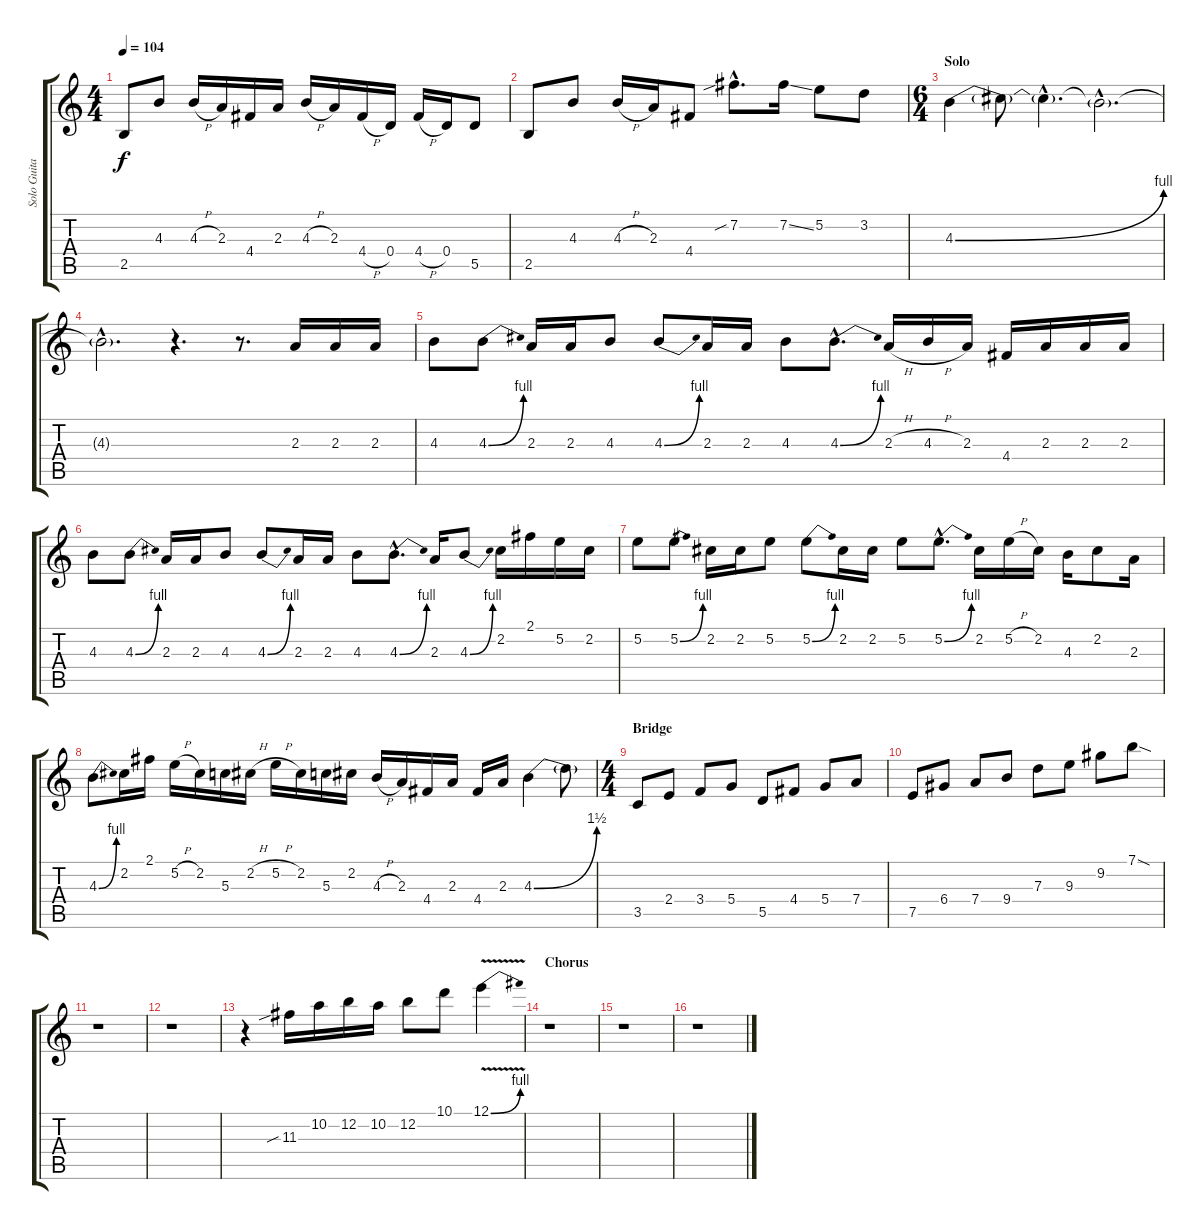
\track ("Solo Guitar" "Solo Guita") {instrument overdrivenguitar}
\staff {score tabs}
\tuning (E4 B3 G3 D3 A2 E2) {hide}
\ts (4 4)
\tempo 104
\clef g2
\ks c
2.5.8{dy f} 4.3.8 4.3{h}.16 2.3.16 4.4.16 2.3.16 4.3{h}.16 2.3.16 4.4{h}.16 0.4.16 4.4{h}.16 0.4.16 5.5.8 |
2.5.8 4.3.8 4.3{h}.16 2.3.16 4.4.8 7.2{sib hac}.8{d} 7.2{ss}.16 5.2.8 3.2.8 |
\ts (6 4)
\section ("" "Solo")
4.3{be (bend 0 0 60 4)}.4 4.3{t}.8 4.3{hac t}.4{d} 4.3{hac t}.2{d} |
4.3{hac t}.2{d} r.4{d} r.8{d} 2.3.16 2.3.16 2.3.16 |
4.3.8 4.3{be (bend 0 0 60 4)}.8 2.3.16 2.3.16 4.3.8 4.3{be (bend 0 0 60 4)}.8 2.3.16 2.3.16 4.3.8 4.3{be (bend 0 0 60 4) hac}.8{d} 2.3{h}.16 4.3{h}.16 2.3.16 4.4.16 2.3.16 2.3.16 2.3.16 |
4.3.8 4.3{be (bend 0 0 60 4)}.8 2.3.16 2.3.16 4.3.8 4.3{be (bend 0 0 60 4)}.8 2.3.16 2.3.16 4.3.8 4.3{be (bend 0 0 60 4) hac}.8{d} 2.3.16 4.3{be (bend 0 0 60 4)}.8 2.2.16 2.1.16 5.2.16 2.2.16 |
5.2.8 5.2{be (bend 0 0 60 4)}.8 2.2.16 2.2.16 5.2.8 5.2{be (bend 0 0 60 4)}.8 2.2.16 2.2.16 5.2.8 5.2{be (bend 0 0 60 4) hac}.8{d} 2.2.16 5.2{h}.16 2.2.16 4.3.16 2.2.8 2.3.16 |
4.3{be (bend 0 0 60 4)}.8 2.2.16 2.1.16 5.2{h}.16 2.2.16 5.3.16 2.2{h}.16 5.2{h}.16 2.2.16 5.3.16 2.2.16 4.3{h}.16 2.3.16 4.4.16 2.3.16 4.4.16 2.3.16 4.3{be (bend 0 0 60 6)}.4 4.3{t}.8 |
\ts (4 4)
\section ("" "Bridge")
3.5.8 2.4.8 3.4.8 5.4.8 5.5.8 4.4.8 5.4.8 7.4.8 |
7.5.8 6.4.8 7.4.8 9.4.8 7.3.8 9.3.8 9.2.8 7.1{sod}.8 |
r.1 |
r.1 |
r.4 11.3{sib}.16 10.2.16 12.2.16 10.2.16 12.2.8 10.1.8 12.1{be (bend 0 0 60 4) v}.4 |
\section ("" "Chorus")
r.1 |
r.1 |
r.1
